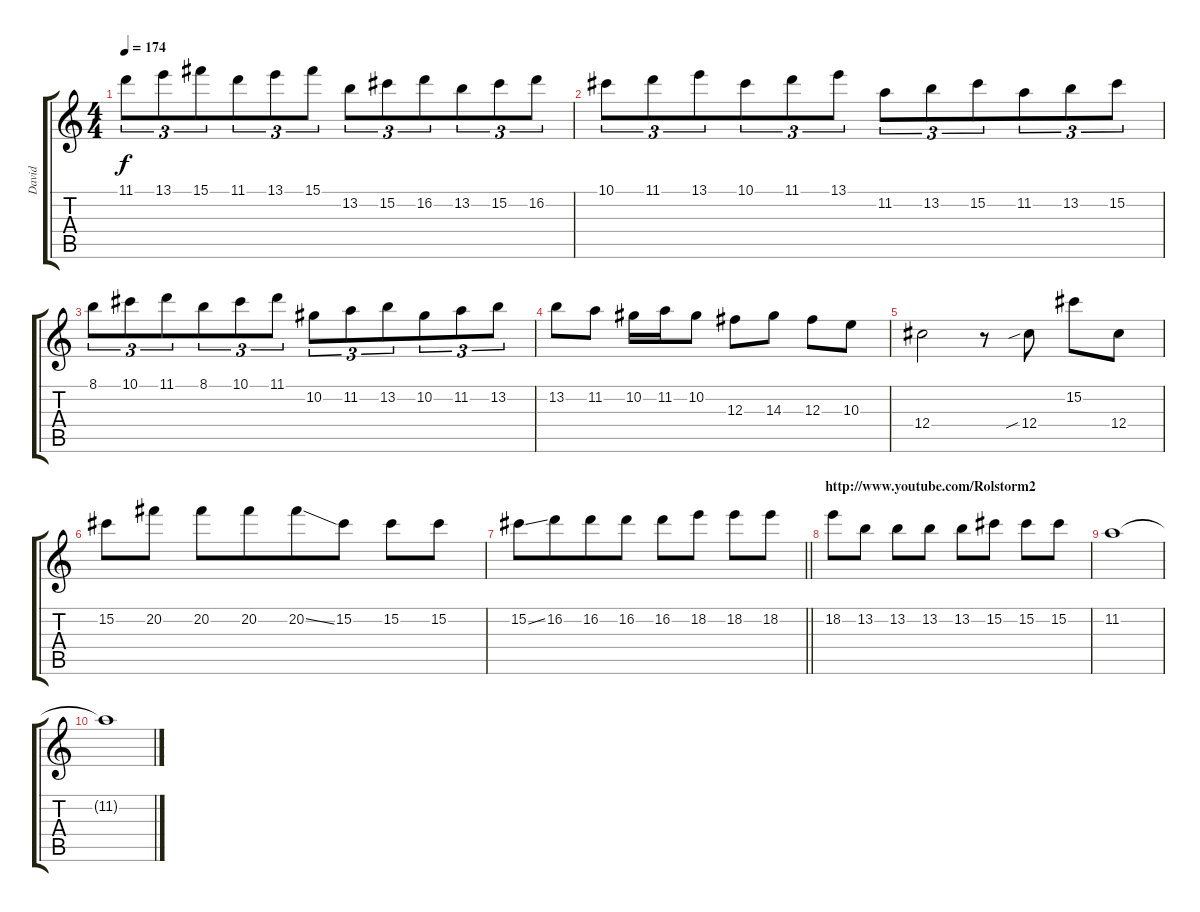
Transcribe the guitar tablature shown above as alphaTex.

\track ("David" "David") {solo instrument distortionguitar}
\staff {score tabs}
\tuning (Eb4 Bb3 Gb3 Db3 Ab2 Db2) {hide}
\ts (4 4)
\tempo 174
\clef g2
\ks c
11.1.8{tu (3 2) dy f beam merge} 13.1.8{tu (3 2)} 15.1.8{tu (3 2) beam merge} 11.1.8{tu (3 2)} 13.1.8{tu (3 2) beam merge} 15.1.8{tu (3 2)} 13.2.8{tu (3 2) beam merge} 15.2.8{tu (3 2)} 16.2.8{tu (3 2) beam merge} 13.2.8{tu (3 2) beam merge} 15.2.8{tu (3 2)} 16.2.8{tu (3 2)} |
10.1.8{tu (3 2) beam merge} 11.1.8{tu (3 2)} 13.1.8{tu (3 2) beam merge} 10.1.8{tu (3 2)} 11.1.8{tu (3 2) beam merge} 13.1.8{tu (3 2)} 11.2.8{tu (3 2) beam merge} 13.2.8{tu (3 2)} 15.2.8{tu (3 2) beam merge} 11.2.8{tu (3 2) beam merge} 13.2.8{tu (3 2)} 15.2.8{tu (3 2)} |
8.1.8{tu (3 2) beam merge} 10.1.8{tu (3 2)} 11.1.8{tu (3 2) beam merge} 8.1.8{tu (3 2)} 10.1.8{tu (3 2) beam merge} 11.1.8{tu (3 2)} 10.2.8{tu (3 2) beam merge} 11.2.8{tu (3 2)} 13.2.8{tu (3 2) beam merge} 10.2.8{tu (3 2) beam merge} 11.2.8{tu (3 2)} 13.2.8{tu (3 2)} |
13.2.8{beam merge} 11.2.8 10.2.16{beam merge} 11.2.16{beam merge} 10.2.8 12.3.8{beam merge} 14.3.8 12.3.8 10.3.8 |
12.4.2 r.8 12.4{sib}.8 15.2.8{beam merge} 12.4.8 |
15.2.8 20.2.8 20.2.8{beam merge} 20.2.8{beam merge} 20.2{ss}.8 15.2.8 15.2.8 15.2.8 |
\barLineRight lightlight
15.2{ss}.8 16.2.8{beam merge} 16.2.8{beam merge} 16.2.8 16.2.8{beam merge} 18.2.8 18.2.8{beam merge} 18.2.8 |
\section ("" "http://www.youtube.com/Rolstorm2")
18.2.8{beam merge} 13.2.8 13.2.8 13.2.8 13.2.8 15.2.8 15.2.8 15.2.8 |
11.2.1 |
11.2{t}.1
